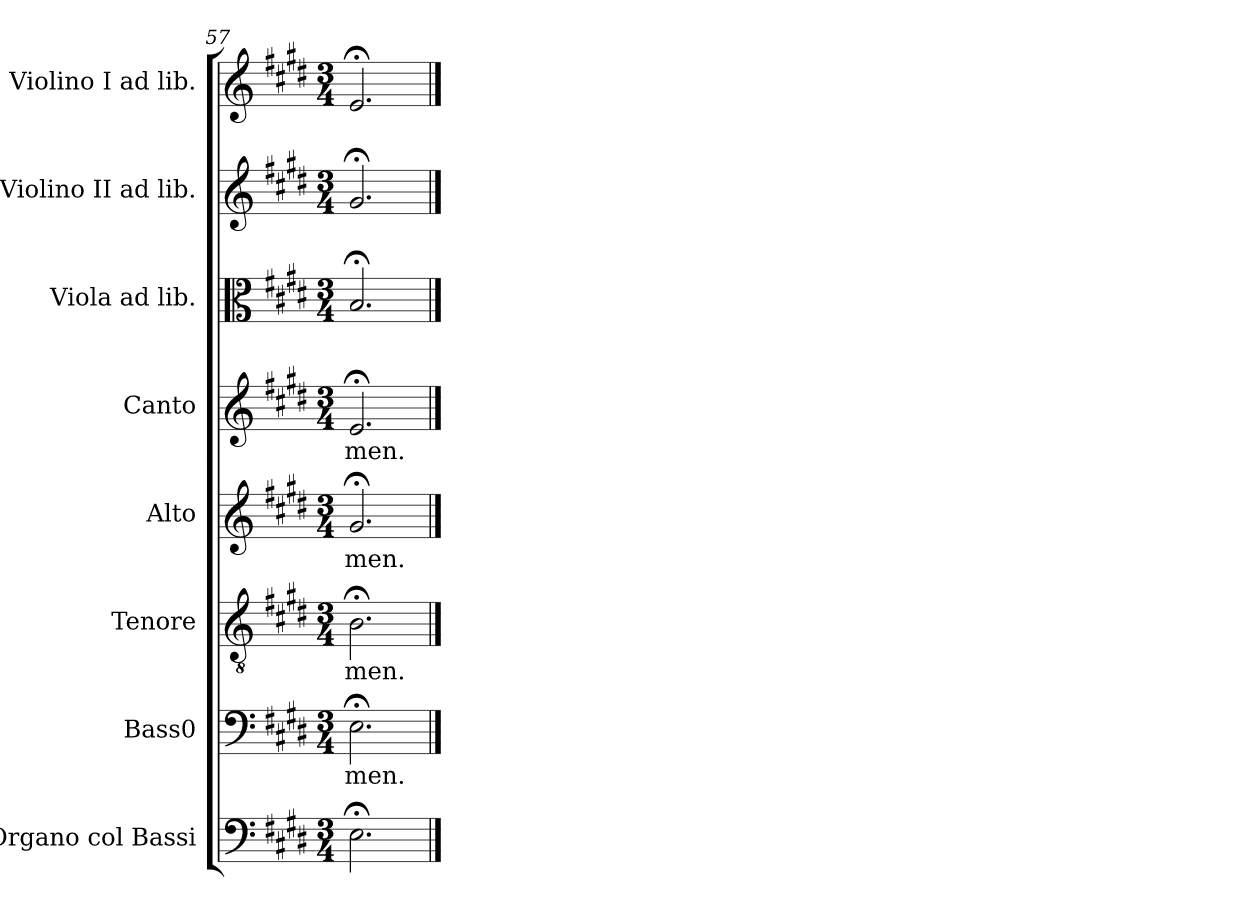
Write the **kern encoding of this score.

**kern	**kern	**text	**kern	**text	**kern	**text	**kern	**text	**kern	**kern	**kern
*part8	*part7	*part7	*part6	*part6	*part5	*part5	*part4	*part4	*part3	*part2	*part1
*staff8	*staff7	*staff7	*staff6	*staff6	*staff5	*staff5	*staff4	*staff4	*staff3	*staff2	*staff1
*I"Organo col Bassi	*I"Bass0	*	*I"Tenore	*	*I"Alto	*	*I"Canto	*	*I"Viola ad lib.	*I"Violino II ad lib.	*I"Violino I ad lib.
*	*	*	*	*	*	*	*	*	*I'Vla	*I'Vln	*I'Vln
*clefF4	*clefF4	*	*clefGv2	*	*clefG2	*	*clefG2	*	*clefC3	*clefG2	*clefG2
*k[f#c#g#d#]	*k[f#c#g#d#]	*	*k[f#c#g#d#]	*	*k[f#c#g#d#]	*	*k[f#c#g#d#]	*	*k[f#c#g#d#]	*k[f#c#g#d#]	*k[f#c#g#d#]
*M3/4	*M3/4	*	*M3/4	*	*M3/4	*	*M3/4	*	*M3/4	*M3/4	*M3/4
=57	=57	=57	=57	=57	=57	=57	=57	=57	=57	=57	=57
!	!	!LO:LY:b	!	!LO:LY:b	!	!LO:LY:b	!	!LO:LY:b	!	!	!
2.E;<\	2.E;<\	-men.	2.B;<\	-men.	2.g#;</	-men.	2.e;</	-men.	2.B;</	2.g#;</	2.e;</
==	==	==	==	==	==	==	==	==	==	==	==
*-	*-	*-	*-	*-	*-	*-	*-	*-	*-	*-	*-
